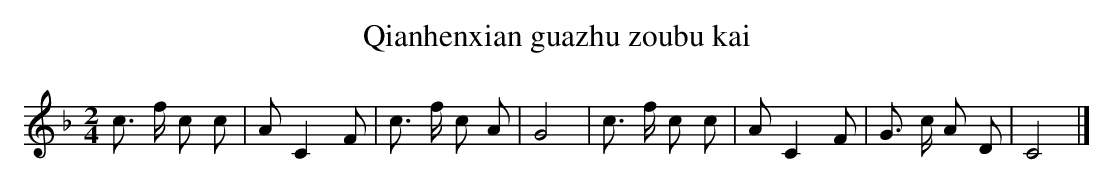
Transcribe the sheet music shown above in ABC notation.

X:1
T: Qianhenxian guazhu zoubu kai
L: 1/8
M: 2/4
K: F
c> f c c [I:setbarnb 1]|
AC2F |
c> f c A |
G4 |
c> f c c |
AC2F |
G> c A D |
C4 |]
